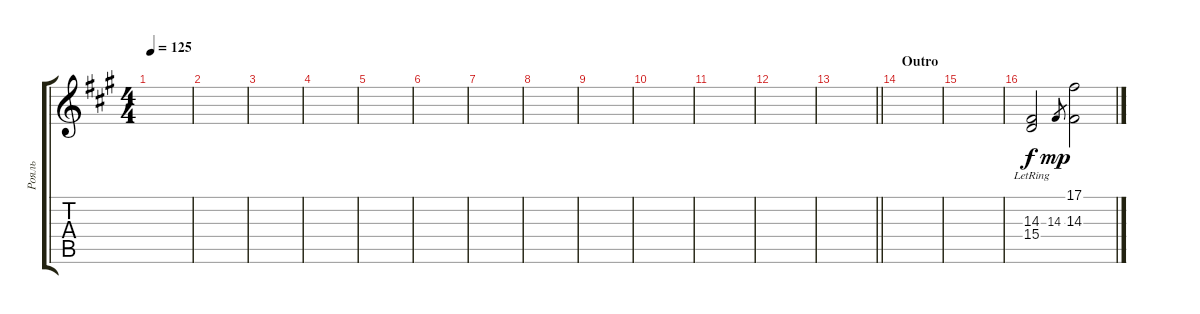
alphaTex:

\track ("Рояль" "Рояль") {instrument acousticgrandpiano}
\staff {score tabs}
\tuning (Db4 Ab3 E3 B2 Gb2 B1) {hide}
\ts (4 4)
\tempo 125
\clef g2
\ks f#minor
|
|
|
|
|
|
|
|
|
|
|
|
\barLineRight lightlight
|
\section ("" "Outro")
|
|
(14.3 15.4{lr}).2{dy f volume 13} 14.3.8{gr dy mp} (17.1 14.3).2
